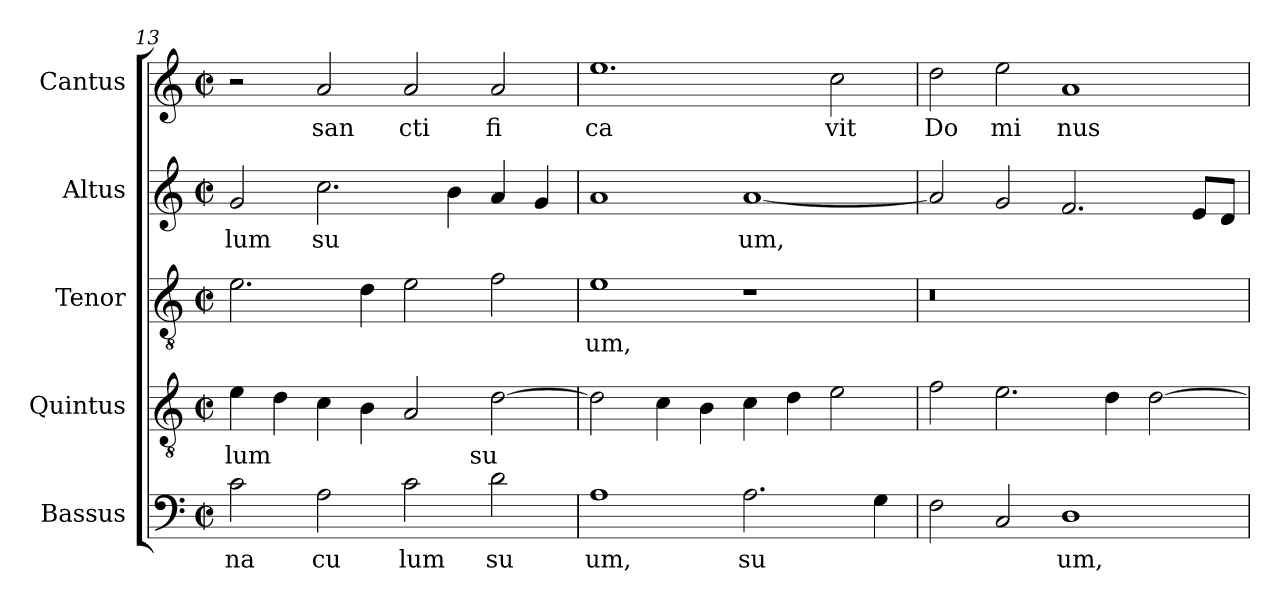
**kern	**text	**kern	**text	**kern	**text	**kern	**text	**kern	**text
*part5	*part5	*part4	*part4	*part3	*part3	*part2	*part2	*part1	*part1
*staff5	*staff5	*staff4	*staff4	*staff3	*staff3	*staff2	*staff2	*staff1	*staff1
*I"Bassus	*	*I"Quintus	*	*I"Tenor	*	*I"Altus	*	*I"Cantus	*
!!LO:PB:g=z
*clefF4	*	*clefGv2	*	*clefGv2	*	*clefG2	*	*clefG2	*
*k[]	*	*k[]	*	*k[]	*	*k[]	*	*k[]	*
*C:	*	*C:	*	*C:	*	*C:	*	*C:	*
*M2/2	*	*M2/2	*	*M2/2	*	*M2/2	*	*M2/2	*
*met(c|)	*	*met(c|)	*	*met(c|)	*	*met(c|)	*	*met(c|)	*
=13	=13	=13	=13	=13	=13	=13	=13	=13	=13
!	!LO:LY:b:cj	!	!LO:LY:b:cj	!	!LO:LY:b:cj	!	!LO:LY:b:cj	!	!
2c\	na	4e\	-lum	2.e\	.	2g/	lum	2r	.
!	!	!	!LO:LY:b:cj	!	!	!	!	!	!
.	.	4d\	.	.	.	.	.	.	.
!	!LO:LY:b:cj	!	!LO:LY:b:cj	!	!	!	!LO:LY:b:cj	!	!LO:LY:b:cj
2A\	cu	4c\	.	.	.	2.cc\	su	2a/	san
!	!	!	!LO:LY:b:cj	!	!LO:LY:b:cj	!	!	!	!
.	.	4B\	.	4d\	.	.	.	.	.
!	!LO:LY:b:cj	!	!LO:LY:b:cj	!	!LO:LY:b:cj	!	!	!	!LO:LY:b:cj
2c\	lum	2A/	.	2e\	.	.	.	2a/	cti
!	!	!	!	!	!	!	!LO:LY:b:cj	!	!
.	.	.	.	.	.	4b\	.	.	.
!	!LO:LY:b:cj	!	!LO:LY:b:cj	!	!LO:LY:b:cj	!	!LO:LY:b:cj	!	!LO:LY:b:cj
2d\	su	[>2d\	su	2f\	.	4a/	.	2a/	fi
!	!	!	!	!	!	!	!LO:LY:b:cj	!	!
.	.	.	.	.	.	4g/	.	.	.
=14	=14	=14	=14	=14	=14	=14	=14	=14	=14
!	!LO:LY:b:cj	!	!LO:LY:b:cj	!	!LO:LY:b:cj	!	!LO:LY:b:cj	!	!LO:LY:b:cj
1A	um,	2d\]	.	1e	um,	1a	.	1.ee	ca
!	!	!	!LO:LY:b:cj	!	!	!	!	!	!
.	.	4c\	.	.	.	.	.	.	.
!	!	!	!LO:LY:b:cj	!	!	!	!	!	!
.	.	4B\	.	.	.	.	.	.	.
!	!LO:LY:b:cj	!	!LO:LY:b:cj	!	!	!	!LO:LY:b:cj	!	!
2.A\	su	4c\	.	1r	.	[<1a	um,	.	.
!	!	!	!LO:LY:b:cj	!	!	!	!	!	!
.	.	4d\	.	.	.	.	.	.	.
!	!	!	!LO:LY:b:cj	!	!	!	!	!	!LO:LY:b:cj
.	.	2e\	.	.	.	.	.	2cc\	vit
!	!LO:LY:b:cj	!	!	!	!	!	!	!	!
4G\	.	.	.	.	.	.	.	.	.
=15	=15	=15	=15	=15	=15	=15	=15	=15	=15
!	!LO:LY:b:cj	!	!LO:LY:b:cj	!	!	!	!LO:LY:b:cj	!	!LO:LY:b:cj
2F\	.	2f\	.	0r	.	2a/]	.	2dd\	Do
!	!LO:LY:b:cj	!	!LO:LY:b:cj	!	!	!	!LO:LY:b:cj	!	!LO:LY:b:cj
2C/	.	2.e\	.	.	.	2g/	.	2ee\	mi
!	!LO:LY:b:cj	!	!	!	!	!	!LO:LY:b:cj	!	!LO:LY:b:cj
1D	um,	.	.	.	.	2.f/	.	1a	nus
!	!	!	!LO:LY:b:cj	!	!	!	!	!	!
.	.	4d\	.	.	.	.	.	.	.
!	!	!	!LO:LY:b:cj	!	!	!	!	!	!
.	.	[>2d\	.	.	.	.	.	.	.
!	!	!	!	!	!	!	!LO:LY:b:cj	!	!
.	.	.	.	.	.	8e/L	.	.	.
!	!	!	!	!	!	!	!LO:LY:b:cj	!	!
.	.	.	.	.	.	8d/J	.	.	.
=	=	=	=	=	=	=	=	=	=
*-	*-	*-	*-	*-	*-	*-	*-	*-	*-
